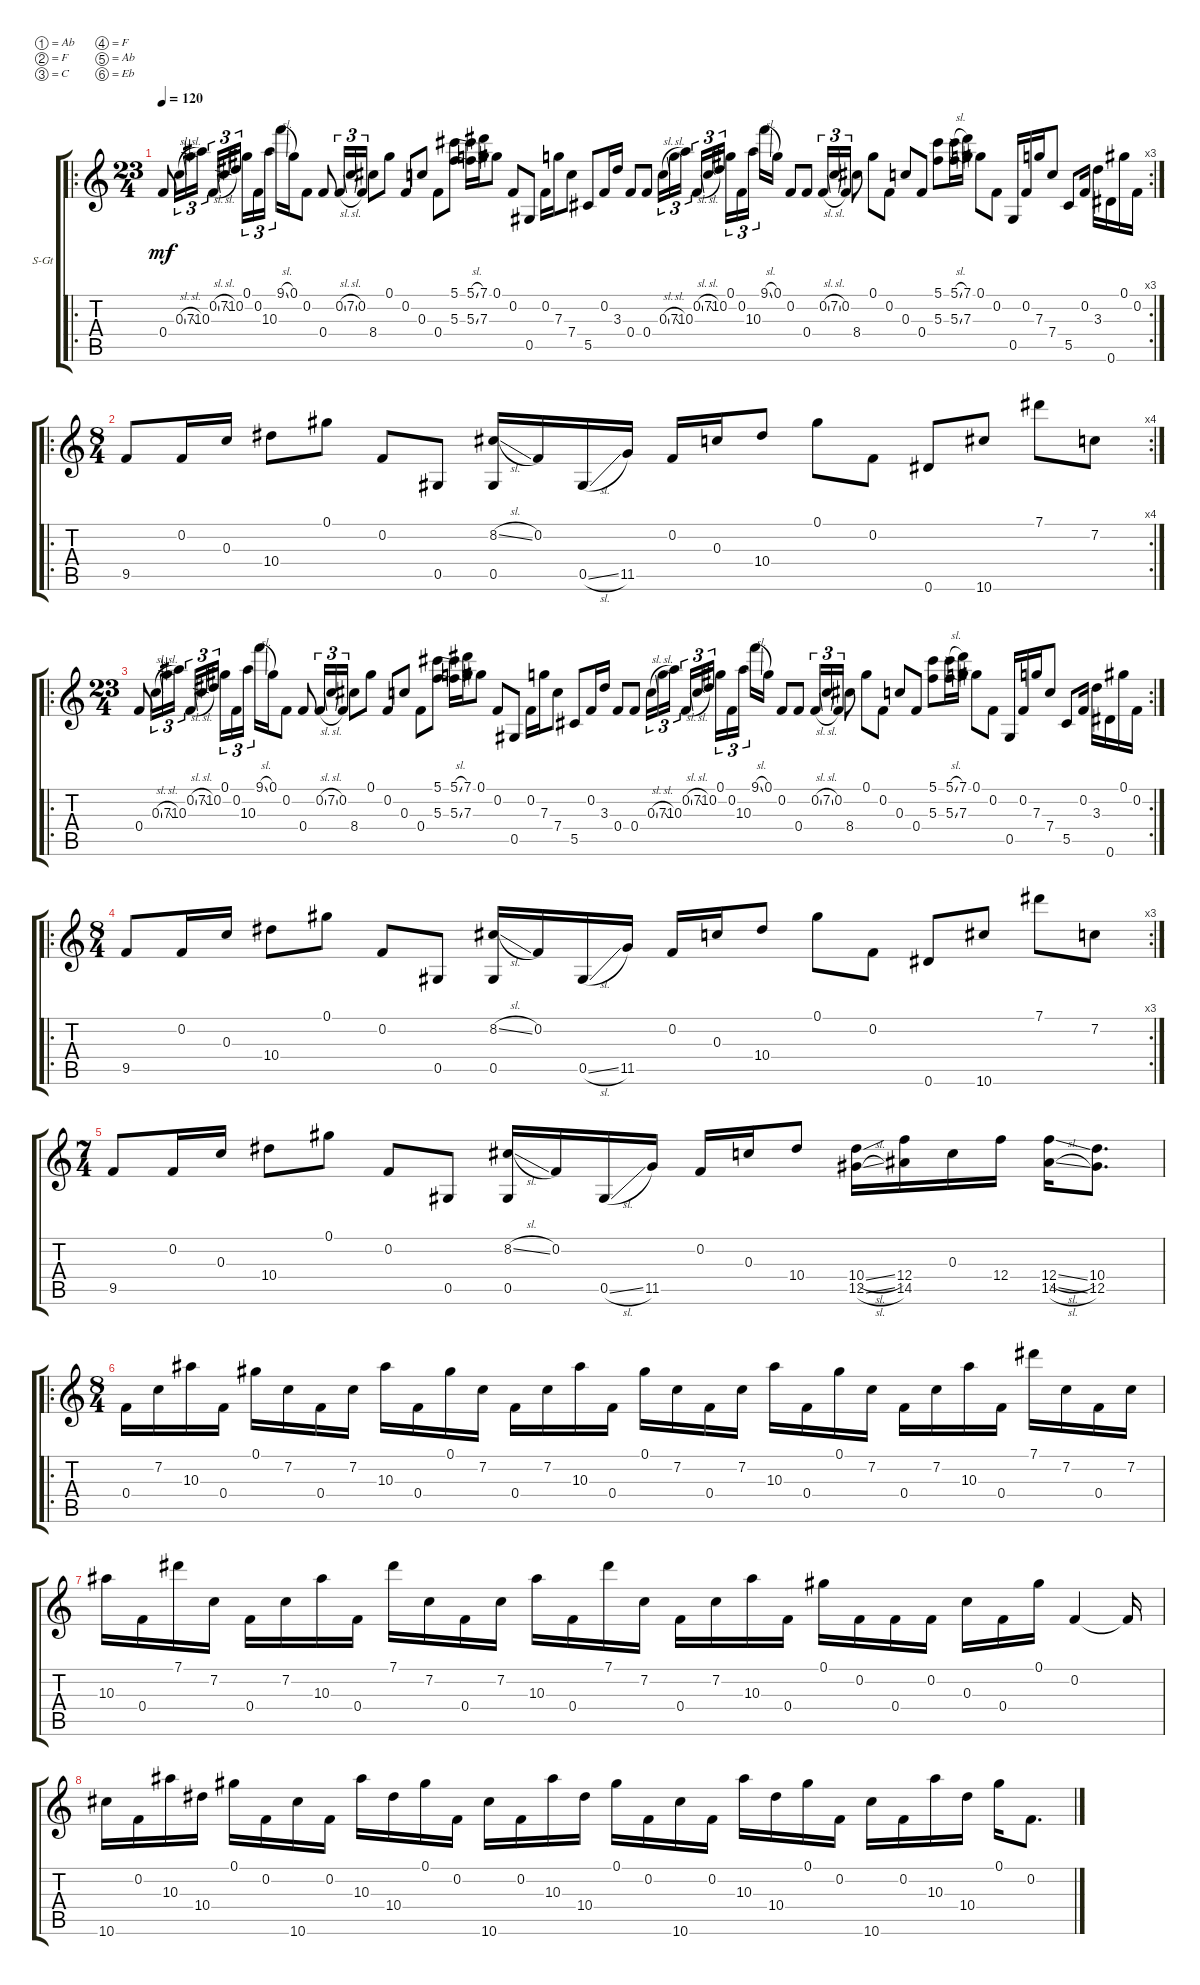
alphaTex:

\defaultSystemsLayout 4
\bracketExtendMode groupsimilarinstruments
\firstSystemTrackNameOrientation horizontal
\otherSystemsTrackNameOrientation horizontal
\track ("Steel Guitar" "S-Gt") {instrument acousticguitarsteel}
\staff {score tabs}
\tuning (Ab4 F3 C4 F3 Ab2 Eb3)
\ro
\rc 3
\ts (23 4)
\tempo 120
\clef g2
\scale
0.412329
\ks c
0.4.8{dy mf instrument acousticguitarsteel} 0.3{sl}.16{tu (3 2)} 7.3{sl}.16{tu (3 2)} 10.3.16{tu (3 2)} 0.2{sl}.16{tu (3 2)} 7.2{sl}.16{tu (3 2)} 10.2.16{tu (3 2)} 0.1.16{tu (3 2)} 0.2.16{tu (3 2)} 10.3.16{tu (3 2)} 9.1{sl}.16 0.1.16 0.2.8 0.4.8 0.2{sl}.16{tu (3 2)} 7.2{sl}.16{tu (3 2)} 0.2.16{tu (3 2)} 8.4.8 0.1.8 0.2.8 0.3.8 0.4.8 (5.3 5.1).8 (5.1{sl} 5.3{sl}).16 (7.1 7.3).16 0.1.8 0.2.8 0.5.8 0.2.16 7.3.16 7.4.8 5.5.8 0.2.16 3.3.16 0.4.8 0.4.8 0.3{sl}.16{tu (3 2)} 7.3{sl}.16{tu (3 2)} 10.3.16{tu (3 2)} 0.2{sl}.16{tu (3 2)} 7.2{sl}.16{tu (3 2)} 10.2.16{tu (3 2)} 0.1.16{tu (3 2)} 0.2.16{tu (3 2)} 10.3.16{tu (3 2)} 9.1{sl}.16 0.1.16 0.2.8 0.4.8 0.2{sl}.16{tu (3 2)} 7.2{sl}.16{tu (3 2)} 0.2.16{tu (3 2)} 8.4.8 0.1.8 0.2.8 0.3.8 0.4.8 (5.1 5.3).8 (5.3{sl} 5.1{sl}).16 (7.3 7.1).16 0.1.8 0.2.8 0.5.16 0.2.16 7.3.16 7.4.8 5.5.8 0.2.16 3.3.16 0.6.16 0.1.16 0.2.16 |
\ro
\rc 4
\ts (8 4)
\scale
0.586667 9.5.8 0.2.16 0.3.16 10.4.8 0.1.8 0.2.8 0.5.8 (0.5 8.2{sl}).16 0.2.16 0.5{sl}.16 11.5.16 0.2.16 0.3.16 10.4.8 0.1.8 0.2.8 0.6.8 10.6.8 7.1.8 7.2.8 |
\ro
\rc 2
\ts (23 4)
0.4.8 0.3{sl}.16{tu (3 2)} 7.3{sl}.16{tu (3 2)} 10.3.16{tu (3 2)} 0.2{sl}.16{tu (3 2)} 7.2{sl}.16{tu (3 2)} 10.2.16{tu (3 2)} 0.1.16{tu (3 2)} 0.2.16{tu (3 2)} 10.3.16{tu (3 2)} 9.1{sl}.16 0.1.16 0.2.8 0.4.8 0.2{sl}.16{tu (3 2)} 7.2{sl}.16{tu (3 2)} 0.2.16{tu (3 2)} 8.4.8 0.1.8 0.2.8 0.3.8 0.4.8 (5.3 5.1).8 (5.1{sl} 5.3{sl}).16 (7.1 7.3).16 0.1.8 0.2.8 0.5.8 0.2.16 7.3.16 7.4.8 5.5.8 0.2.16 3.3.16 0.4.8 0.4.8 0.3{sl}.16{tu (3 2)} 7.3{sl}.16{tu (3 2)} 10.3.16{tu (3 2)} 0.2{sl}.16{tu (3 2)} 7.2{sl}.16{tu (3 2)} 10.2.16{tu (3 2)} 0.1.16{tu (3 2)} 0.2.16{tu (3 2)} 10.3.16{tu (3 2)} 9.1{sl}.16 0.1.16 0.2.8 0.4.8 0.2{sl}.16{tu (3 2)} 7.2{sl}.16{tu (3 2)} 0.2.16{tu (3 2)} 8.4.8 0.1.8 0.2.8 0.3.8 0.4.8 (5.1 5.3).8 (5.3{sl} 5.1{sl}).16 (7.3 7.1).16 0.1.8 0.2.8 0.5.16 0.2.16 7.3.16 7.4.8 5.5.8 0.2.16 3.3.16 0.6.16 0.1.16 0.2.16 |
\ro
\rc 3
\ts (8 4)
9.5.8 0.2.16 0.3.16 10.4.8 0.1.8 0.2.8 0.5.8 (0.5 8.2{sl}).16 0.2.16 0.5{sl}.16 11.5.16 0.2.16 0.3.16 10.4.8 0.1.8 0.2.8 0.6.8 10.6.8 7.1.8 7.2.8 |
\ts (7 4)
9.5.8 0.2.16 0.3.16 10.4.8 0.1.8 0.2.8 0.5.8 (0.5 8.2{sl}).16 0.2.16 0.5{sl}.16 11.5.16 0.2.16 0.3.16 10.4.8 (10.4{sl} 12.5{sl}).16 (14.5 12.4).16 0.3.16 12.4.16 (12.4{sl} 14.5{sl}).16 (12.5 10.4).8{d} |
\ro
\ts (8 4)
0.4.16 7.2.16 10.3.16 0.4.16 0.1.16 7.2.16 0.4.16 7.2.16 10.3.16 0.4.16 0.1.16 7.2.16 0.4.16 7.2.16 10.3.16 0.4.16 0.1.16 7.2.16 0.4.16 7.2.16 10.3.16 0.4.16 0.1.16 7.2.16 0.4.16 7.2.16 10.3.16 0.4.16 7.1.16 7.2.16 0.4.16 7.2.16 |
10.3.16 0.4.16 7.1.16 7.2.16 0.4.16 7.2.16 10.3.16 0.4.16 7.1.16 7.2.16 0.4.16 7.2.16 10.3.16 0.4.16 7.1.16 7.2.16 0.4.16 7.2.16 10.3.16 0.4.16 0.1.16 0.2.16 0.4.16 0.2.16 0.3.16 0.4.16 0.1.16 0.2.4 0.2{t}.16 |
10.6.16 0.2.16 10.3.16 10.4.16 0.1.16 0.2.16 10.6.16 0.2.16 10.3.16 10.4.16 0.1.16 0.2.16 10.6.16 0.2.16 10.3.16 10.4.16 0.1.16 0.2.16 10.6.16 0.2.16 10.3.16 10.4.16 0.1.16 0.2.16 10.6.16 0.2.16 10.3.16 10.4.16 0.1.16 0.2.8{d}
